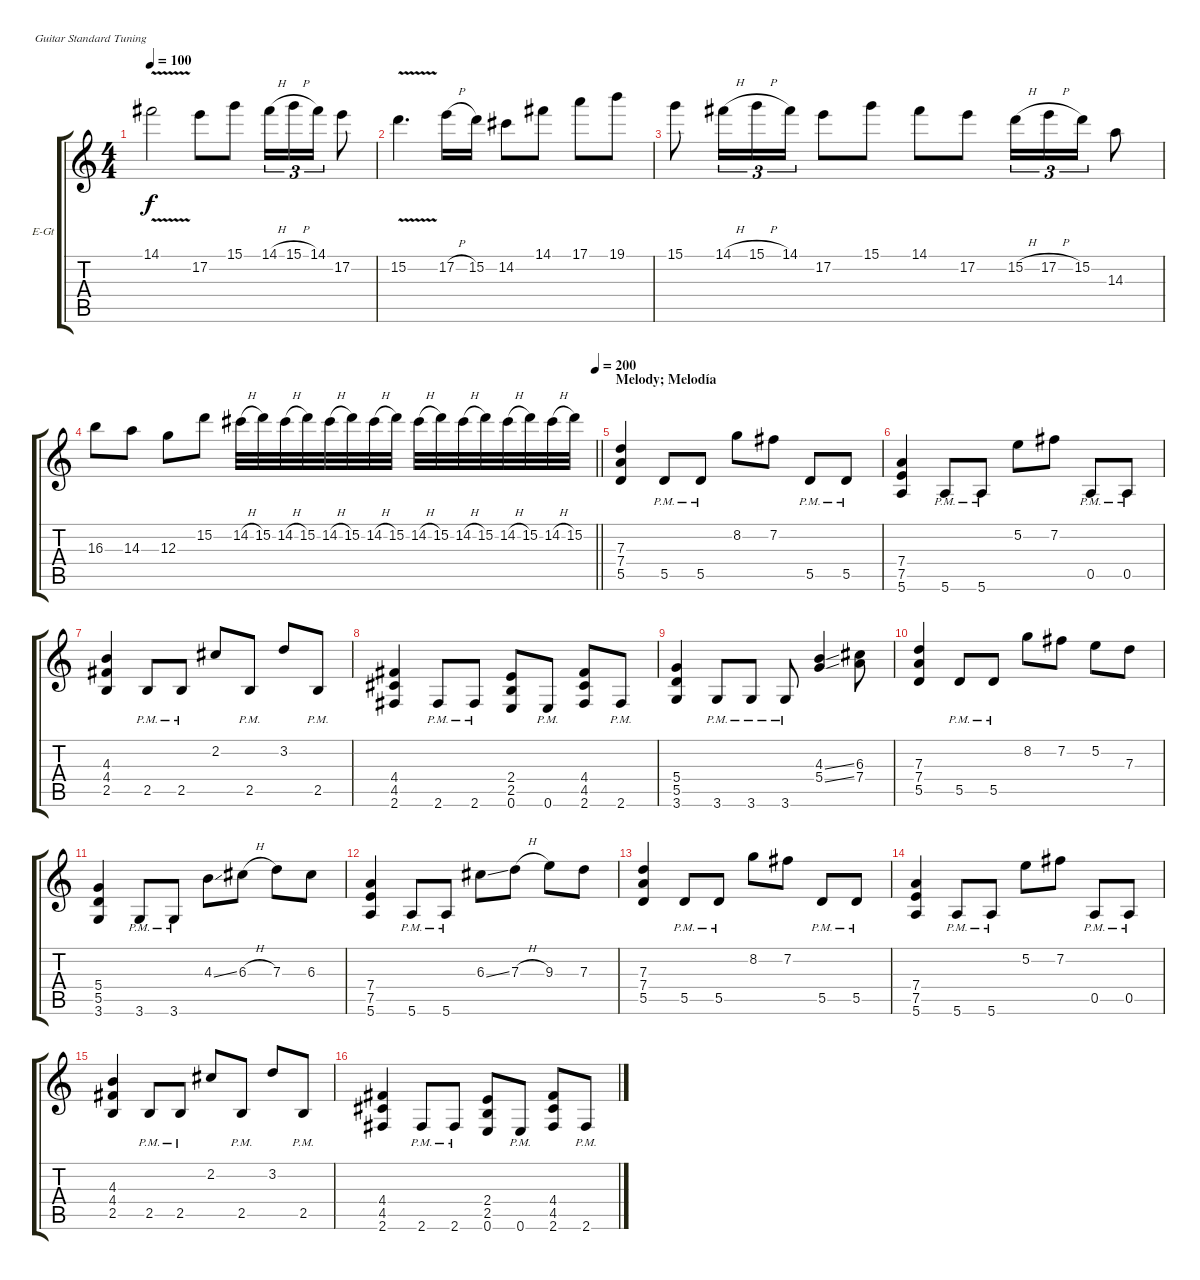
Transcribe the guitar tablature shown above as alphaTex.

\bracketExtendMode groupsimilarinstruments
\firstSystemTrackNameOrientation horizontal
\otherSystemsTrackNameOrientation horizontal
\track ("Guitarra Solist." "E-Gt") {instrument overdrivenguitar}
\staff {score tabs}
\tuning (E4 B3 G3 D3 A2 E2)
\ts (4 4)
\tempo 100
\clef g2
\ks c
14.1{v}.2{dy f} 17.2.8 15.1.8 14.1{h}.16{tu (3 2)} 15.1{h}.16{tu (3 2)} 14.1.16{tu (3 2)} 17.2.8 |
15.2{v}.4{d} 17.2{h}.16 15.2.16 14.2.8 14.1.8 17.1.8 19.1.8 |
15.1.8 14.1{h}.16{tu (3 2)} 15.1{h}.16{tu (3 2)} 14.1.16{tu (3 2)} 17.2.8 15.1.8 14.1.8 17.2.8 15.2{h}.16{tu (3 2)} 17.2{h}.16{tu (3 2)} 15.2.16{tu (3 2)} 14.3.8 |
\tempo (200 1)
\barLineRight lightlight
16.3.8 14.3.8 12.3.8 15.2.8 14.2{h}.32 15.2.32 14.2{h}.32 15.2.32 14.2{h}.32 15.2.32 14.2{h}.32 15.2.32 14.2{h}.32 15.2.32 14.2{h}.32 15.2.32 14.2{h}.32 15.2.32 14.2{h}.32 15.2.32 |
\section ("" "Melody; Melodía")
(7.3 7.4 5.5).4 5.5{pm}.8 5.5{pm}.8 8.2.8 7.2.8 5.5{pm}.8 5.5{pm}.8 |
(7.4 7.5 5.6).4 5.6{pm}.8 5.6{pm}.8 5.2.8 7.2.8 0.5{pm}.8 0.5{pm}.8 |
(4.3 4.4 2.5).4 2.5{pm}.8 2.5{pm}.8 2.2.8 2.5{pm}.8 3.2.8 2.5{pm}.8 |
(4.4 4.5 2.6).4 2.6{pm}.8 2.6{pm}.8 (2.4 2.5 0.6).8 0.6{pm}.8 (4.4 4.5 2.6).8 2.6{pm}.8 |
(5.4 5.5 3.6).4 3.6{pm}.8 3.6{pm}.8 3.6{pm}.8 (4.3{ss} 5.4{ss}).4 (6.3 7.4).8 |
(7.3 7.4 5.5).4 5.5{pm}.8 5.5{pm}.8 8.2.8 7.2.8 5.2.8 7.3.8 |
(5.4 5.5 3.6).4 3.6{pm}.8 3.6{pm}.8 4.3{ss}.8 6.3{h}.8 7.3.8 6.3.8 |
(7.4 7.5 5.6).4 5.6{pm}.8 5.6{pm}.8 6.3{ss}.8 7.3{h}.8 9.3.8 7.3.8 |
(7.3 7.4 5.5).4 5.5{pm}.8 5.5{pm}.8 8.2.8 7.2.8 5.5{pm}.8 5.5{pm}.8 |
(7.4 7.5 5.6).4 5.6{pm}.8 5.6{pm}.8 5.2.8 7.2.8 0.5{pm}.8 0.5{pm}.8 |
(4.3 4.4 2.5).4 2.5{pm}.8 2.5{pm}.8 2.2.8 2.5{pm}.8 3.2.8 2.5{pm}.8 |
(4.4 4.5 2.6).4 2.6{pm}.8 2.6{pm}.8 (2.4 2.5 0.6).8 0.6{pm}.8 (4.4 4.5 2.6).8 2.6{pm}.8
